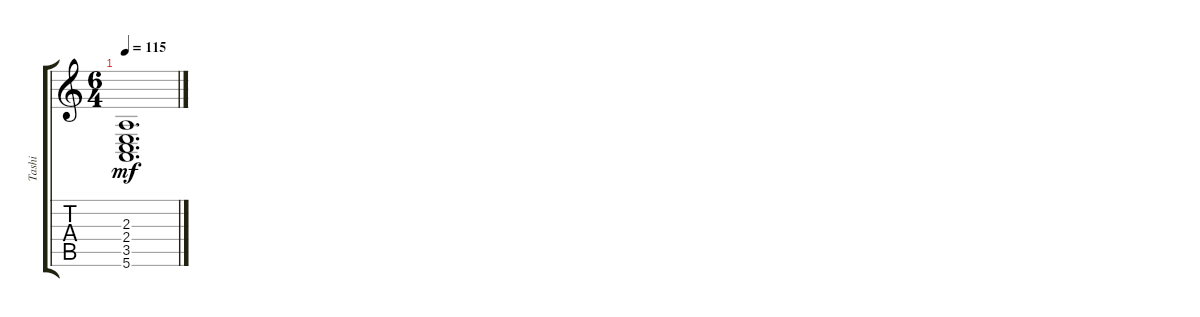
\track ("Tashi" "Tashi") {instrument acousticgrandpiano}
\staff {score tabs}
\tuning (E4 B3 G3 D3 A2 E2) {hide}
\ts (6 4)
\tempo 115
\clef g2
\ks c
(2.3 2.4 3.5 5.6).1{d dy mf}
